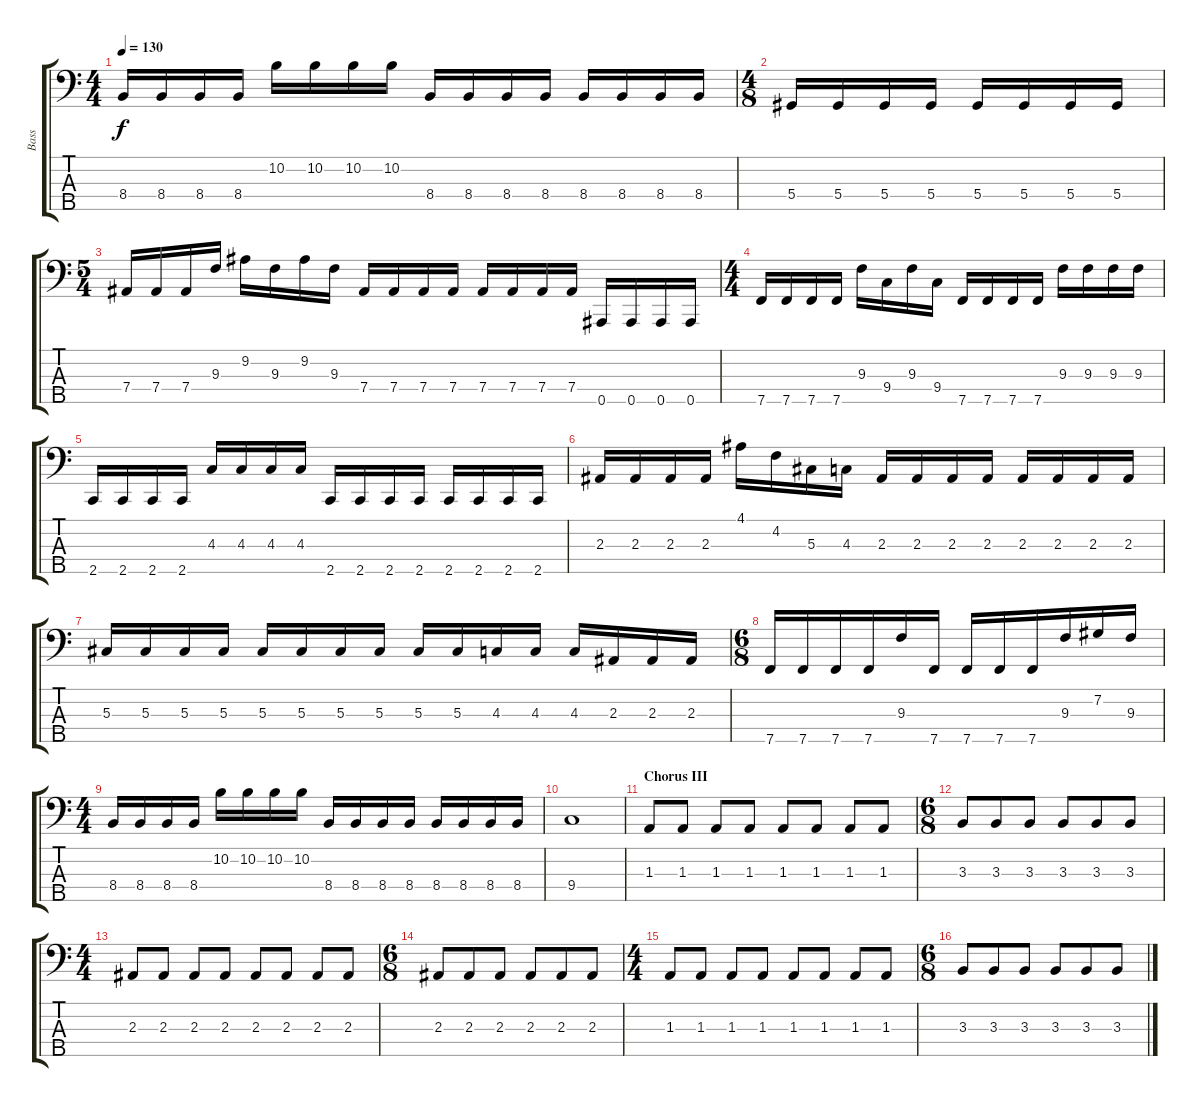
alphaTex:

\track ("Bass" "Bass") {instrument electricbassfinger}
\staff {score tabs}
\tuning (Gb2 Db2 Ab1 Eb1 Bb0) {hide}
\ts (4 4)
\tempo 130
\clef f4
\ks c
8.4.16{dy f} 8.4.16 8.4.16 8.4.16 10.2.16 10.2.16 10.2.16 10.2.16 8.4.16 8.4.16 8.4.16 8.4.16 8.4.16 8.4.16 8.4.16 8.4.16 |
\ts (4 8)
5.4.16 5.4.16 5.4.16 5.4.16 5.4.16 5.4.16 5.4.16 5.4.16 |
\ts (5 4)
7.4.16 7.4.16 7.4.16 9.3.16 9.2.16 9.3.16 9.2.16 9.3.16 7.4.16 7.4.16 7.4.16 7.4.16 7.4.16 7.4.16 7.4.16 7.4.16 0.5.16 0.5.16 0.5.16 0.5.16 |
\ts (4 4)
7.5.16 7.5.16 7.5.16 7.5.16 9.3.16 9.4.16 9.3.16 9.4.16 7.5.16 7.5.16 7.5.16 7.5.16 9.3.16 9.3.16 9.3.16 9.3.16 |
2.5.16 2.5.16 2.5.16 2.5.16 4.3.16 4.3.16 4.3.16 4.3.16 2.5.16 2.5.16 2.5.16 2.5.16 2.5.16 2.5.16 2.5.16 2.5.16 |
2.3.16 2.3.16 2.3.16 2.3.16 4.1.16 4.2.16 5.3.16 4.3.16 2.3.16 2.3.16 2.3.16 2.3.16 2.3.16 2.3.16 2.3.16 2.3.16 |
5.3.16 5.3.16 5.3.16 5.3.16 5.3.16 5.3.16 5.3.16 5.3.16 5.3.16 5.3.16 4.3.16 4.3.16 4.3.16 2.3.16 2.3.16 2.3.16 |
\ts (6 8)
7.5.16 7.5.16 7.5.16 7.5.16 9.3.16 7.5.16 7.5.16 7.5.16 7.5.16 9.3.16 7.2.16 9.3.16 |
\ts (4 4)
8.4.16 8.4.16 8.4.16 8.4.16 10.2.16 10.2.16 10.2.16 10.2.16 8.4.16 8.4.16 8.4.16 8.4.16 8.4.16 8.4.16 8.4.16 8.4.16 |
9.4.1 |
\section ("" "Chorus III")
1.3.8 1.3.8 1.3.8 1.3.8 1.3.8 1.3.8 1.3.8 1.3.8 |
\ts (6 8)
3.3.8 3.3.8 3.3.8 3.3.8 3.3.8 3.3.8 |
\ts (4 4)
2.3.8 2.3.8 2.3.8 2.3.8 2.3.8 2.3.8 2.3.8 2.3.8 |
\ts (6 8)
2.3.8 2.3.8 2.3.8 2.3.8 2.3.8 2.3.8 |
\ts (4 4)
1.3.8 1.3.8 1.3.8 1.3.8 1.3.8 1.3.8 1.3.8 1.3.8 |
\ts (6 8)
3.3.8 3.3.8 3.3.8 3.3.8 3.3.8 3.3.8
